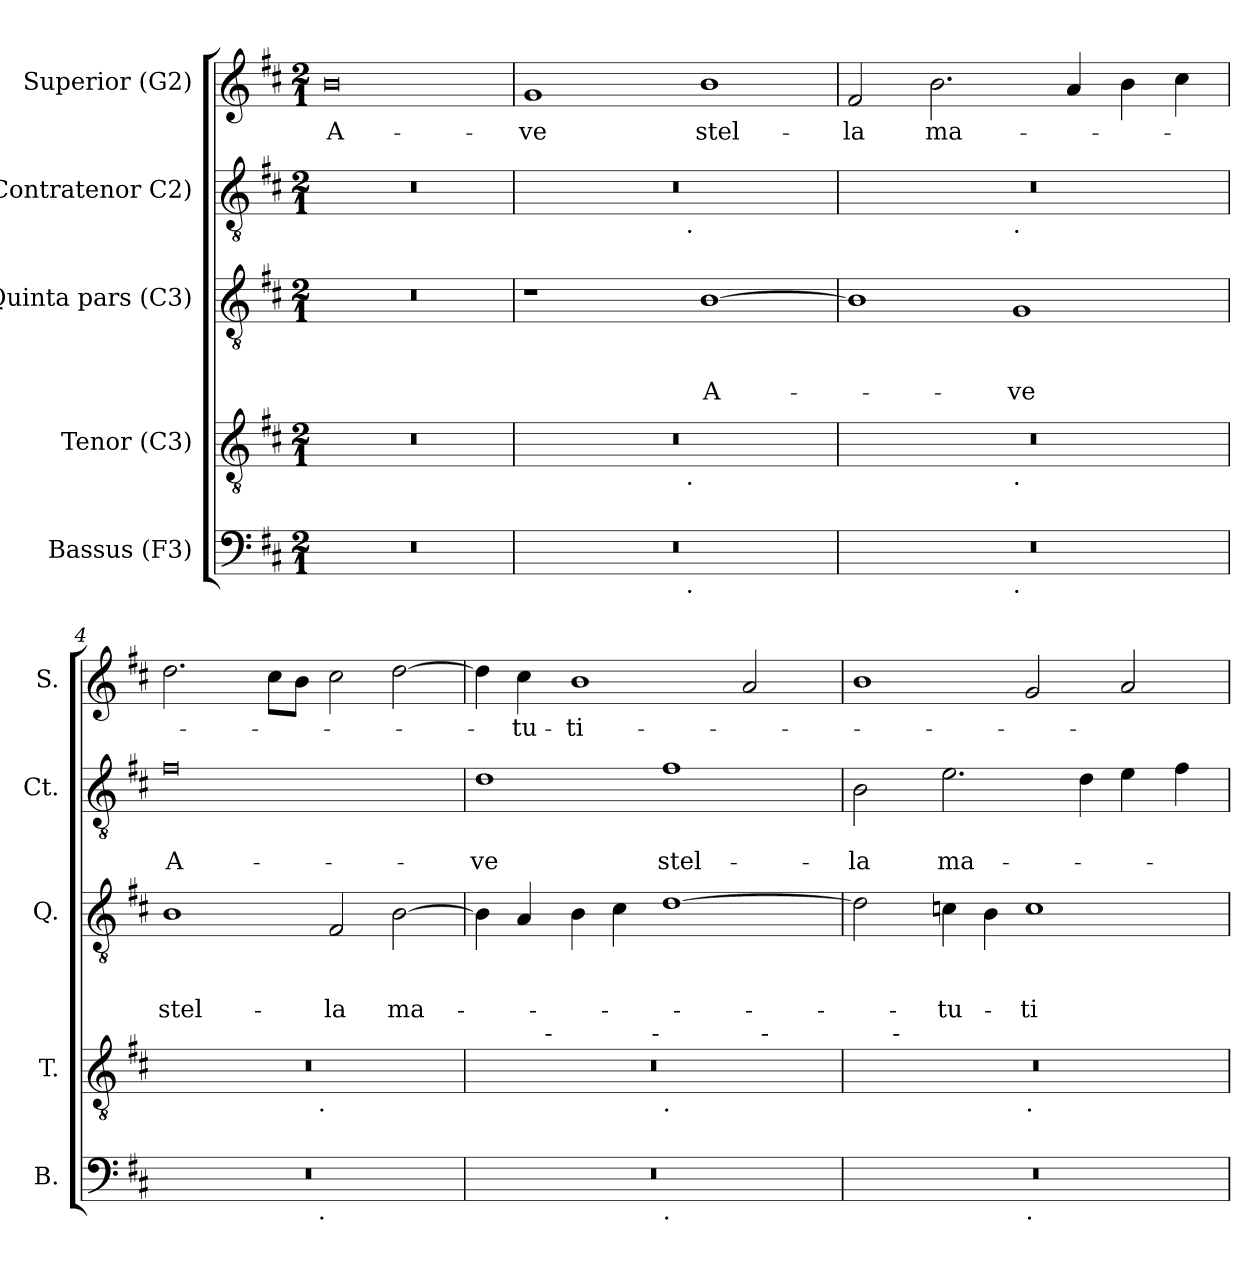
**kern	**kern	**kern	**text	**text	**text	**kern	**text	**text	**kern	**text
*part5	*part4	*part3	*part3	*part3	*part3	*part2	*part2	*part2	*part1	*part1
*staff5	*staff4	*staff3	*staff3	*staff3	*staff3	*staff2	*staff2	*staff2	*staff1	*staff1
*I"Bassus (F3)	*I"Tenor (C3)	*I"Quinta pars (C3)	*	*	*	*I"Contratenor C2)	*	*	*I"Superior (G2)	*
*I'B.	*I'T.	*I'Q.	*	*	*	*I'Ct.	*	*	*I'S.	*
*clefF4	*clefGv2	*clefGv2	*	*	*	*clefGv2	*	*	*clefG2	*
*k[f#c#]	*k[f#c#]	*k[f#c#]	*	*	*	*k[f#c#]	*	*	*k[f#c#]	*
*D:	*D:	*D:	*	*	*	*D:	*	*	*D:	*
*M2/1	*M2/1	*M2/1	*	*	*	*M2/1	*	*	*M2/1	*
=1	=1	=1	=1	=1	=1	=1	=1	=1	=1	=1
!	!	!	!	!	!	!	!	!	!	!LO:LY:b:rj
0r	0r	0r	.	.	.	0r	.	.	0b	A-
=2	=2	=2	=2	=2	=2	=2	=2	=2	=2	=2
!	!	!	!	!	!	!	!	!	!	!LO:LY:b
*^	*^	*	*	*	*	*^	*	*	*	*
0r	2ryy	0r	2ryy	1r	.	.	.	0r	2ryy	.	.	1g	-ve
.	4...ryy	.	4...ryy	.	.	.	.	.	4...ryy	.	.	.	.
!	!	!	!	!	!	!	!	!	!LO:TX:b:t=.	!	!	!	!
!	!	!	!LO:TX:b:t=.	!	!	!	!	!	!	!	!	!	!
!	!LO:TX:b:t=.	!	!	!	!	!	!	!	!	!	!	!	!
.	1ryy	.	1ryy	.	.	.	.	.	1ryy	.	.	.	.
!	!	!	!	!	!	!	!LO:LY:b	!	!	!	!	!	!LO:LY:b
.	.	.	.	[>1B	.	.	A-	.	.	.	.	1b	stel-
.	32ryy	.	32ryy	.	.	.	.	.	32ryy	.	.	.	.
=3	=3	=3	=3	=3	=3	=3	=3	=3	=3	=3	=3	=3	=3
!	!	!	!	!	!	!	!	!	!	!	!	!	!LO:LY:b
0r	1ryy	0r	1ryy	1B]	.	.	.	0r	1ryy	.	.	2f#/	-la
!	!	!	!	!	!	!	!	!	!	!	!	!	!LO:LY:b
.	.	.	.	.	.	.	.	.	.	.	.	2.b\	ma-
!	!	!	!	!	!	!	!	!	!LO:TX:b:t=.	!	!	!	!
!	!	!	!LO:TX:b:t=.	!	!	!	!	!	!	!	!	!	!
!	!LO:TX:b:t=.	!	!	!	!	!	!	!	!	!	!	!	!
!	!	!	!	!	!	!	!LO:LY:b	!	!	!	!	!	!
.	1ryy	.	1ryy	1G	.	.	-ve	.	1ryy	.	.	.	.
.	.	.	.	.	.	.	.	.	.	.	.	4a/	.
.	.	.	.	.	.	.	.	.	.	.	.	4b\	.
.	.	.	.	.	.	.	.	.	.	.	.	4cc#\	.
=4	=4	=4	=4	=4	=4	=4	=4	=4	=4	=4	=4	=4	=4
!	!	!	!	!	!	!	!LO:LY:b	!	!	!	!LO:LY:b:rj	!	!
*	*	*	*	*	*	*	*	*v	*v	*	*	*	*
0r	2ryy	0r	2ryy	1B	.	.	stel-	0f#	.	A-	2.dd\	.
.	4...ryy	.	4...ryy	.	.	.	.	.	.	.	.	.
.	.	.	.	.	.	.	.	.	.	.	8cc#\L	.
.	.	.	.	.	.	.	.	.	.	.	8b\J	.
!	!	!	!LO:TX:b:t=.	!	!	!	!	!	!	!	!	!
!	!LO:TX:b:t=.	!	!	!	!	!	!	!	!	!	!	!
.	1ryy	.	1ryy	.	.	.	.	.	.	.	.	.
!	!	!	!	!	!	!	!LO:LY:b	!	!	!	!	!
.	.	.	.	2F#/	.	.	-la	.	.	.	2cc#\	.
!	!	!	!	!	!	!	!LO:LY:b	!	!	!	!	!
.	.	.	.	[<2B\	.	.	ma-	.	.	.	[<2dd\	.
.	32ryy	.	32ryy	.	.	.	.	.	.	.	.	.
!!LO:LB:g=z
=5	=5	=5	=5	=5	=5	=5	=5	=5	=5	=5	=5	=5
!	!	!	!	!	!	!	!	!	!	!LO:LY:b	!	!
*	*	*^	*^	*	*	*	*	*	*	*	*	*
*	*	*	*	*^	*	*	*	*	*	*	*	*	*	*
0r	1ryy	0r	4.ryy	2ryy	1ryy	1ryy	4B\]	.	.	.	1d	.	-ve	4dd\]	.
!	!	!	!	!	!	!	!	!	!	!	!	!	!	!	!LO:LY:b
.	.	.	.	.	.	.	4A/	.	.	.	.	.	.	4cc#\	-tu-
!	!	!	!LO:TX:a:t=-	!	!	!	!	!	!	!	!	!	!	!	!
.	.	.	1ryy	.	.	.	.	.	.	.	.	.	.	.	.
!	!	!	!	!	!	!	!	!	!	!	!	!	!	!	!LO:LY:b
.	.	.	.	4...ryy	.	.	4B\	.	.	.	.	.	.	1b	-ti-
.	.	.	.	.	.	.	4c#\	.	.	.	.	.	.	.	.
!	!	!	!	!LO:TX:a:t=-	!	!	!	!	!	!	!	!	!	!	!
.	.	.	.	1ryy	.	.	.	.	.	.	.	.	.	.	.
!	!	!	!	!	!LO:TX:b:t=.	!	!	!	!	!	!	!	!	!	!
!	!LO:TX:b:t=.	!	!	!	!	!	!	!	!	!	!	!	!	!	!
!	!	!	!	!	!	!	!	!	!	!	!	!	!LO:LY:b	!	!
.	1ryy	.	.	.	1ryy	2ryy	[>1d	.	.	.	1f#	.	stel-	.	.
.	.	.	2ryy	.	.	.	.	.	.	.	.	.	.	.	.
.	.	.	.	.	.	16ryy	.	.	.	.	.	.	.	2a/	.
!	!	!	!	!	!	!LO:TX:a:t=-	!	!	!	!	!	!	!	!	!
.	.	.	.	.	.	4..ryy	.	.	.	.	.	.	.	.	.
.	.	.	8ryy	.	.	.	.	.	.	.	.	.	.	.	.
.	.	.	.	32ryy	.	.	.	.	.	.	.	.	.	.	.
=6	=6	=6	=6	=6	=6	=6	=6	=6	=6	=6	=6	=6	=6	=6	=6
!	!	!	!	!	!	!	!	!	!	!	!	!	!LO:LY:b	!	!
*	*	*	*	*v	*v	*v	*	*	*	*	*	*	*	*	*
0r	1ryy	0r	8ryy	1ryy	2d\]	.	.	.	2B\	.	-la	1b	.
.	.	.	32ryy	.	.	.	.	.	.	.	.	.	.
!	!	!	!LO:TX:a:t=-	!	!	!	!	!	!	!	!	!	!
.	.	.	1ryy	.	.	.	.	.	.	.	.	.	.
!	!	!	!	!	!	!	!	!LO:LY:b	!	!	!LO:LY:b	!	!
.	.	.	.	.	4c\	.	.	-tu-	2.e\	.	ma-	.	.
.	.	.	.	.	4B\	.	.	.	.	.	.	.	.
!	!	!	!	!LO:TX:b:t=.	!	!	!	!	!	!	!	!	!
!	!LO:TX:b:t=.	!	!	!	!	!	!	!	!	!	!	!	!
!	!	!	!	!	!	!	!	!LO:LY:b	!	!	!	!	!
.	1ryy	.	.	1ryy	1c	.	.	-ti-	.	.	.	2g/	.
.	.	.	2ryy	.	.	.	.	.	.	.	.	.	.
.	.	.	.	.	.	.	.	.	4d\	.	.	.	.
.	.	.	.	.	.	.	.	.	4e\	.	.	2a/	.
.	.	.	4ryy	.	.	.	.	.	.	.	.	.	.
.	.	.	.	.	.	.	.	.	4f#\	.	.	.	.
.	.	.	16.ryy	.	.	.	.	.	.	.	.	.	.
*v	*v	*	*	*	*	*	*	*	*	*	*	*	*
*	*v	*v	*v	*	*	*	*	*	*	*	*	*
=	=	=	=	=	=	=	=	=	=	=
*-	*-	*-	*-	*-	*-	*-	*-	*-	*-	*-
